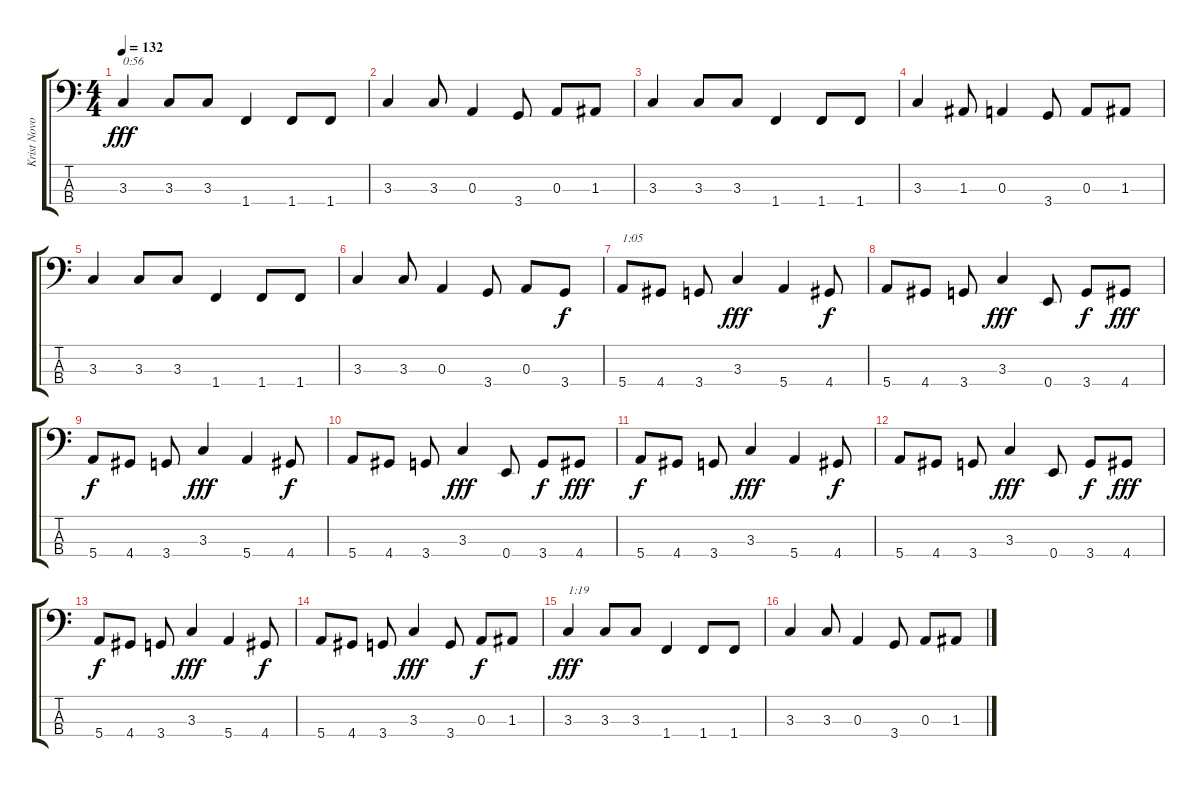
\track ("Krist Novoselic - Bass" "Krist Novo") {instrument electricbasspick}
\staff {score tabs}
\tuning (G2 D2 A1 E1) {hide}
\ts (4 4)
\tempo 132
\clef f4
\ks c
3.3.4{txt "0:56" dy fff} 3.3.8 3.3.8 1.4.4 1.4.8 1.4.8 |
3.3.4 3.3.8 0.3.4 3.4.8 0.3.8 1.3.8 |
3.3.4 3.3.8 3.3.8 1.4.4 1.4.8 1.4.8 |
3.3.4 1.3.8 0.3.4 3.4.8 0.3.8 1.3.8 |
3.3.4 3.3.8 3.3.8 1.4.4 1.4.8 1.4.8 |
3.3.4 3.3.8 0.3.4 3.4.8 0.3.8 3.4.8{dy f} |
5.4.8{txt "1:05"} 4.4.8 3.4.8 3.3.4{dy fff} 5.4.4 4.4.8{dy f} |
5.4.8 4.4.8 3.4.8 3.3.4{dy fff} 0.4.8 3.4.8{dy f} 4.4.8{dy fff} |
5.4.8{dy f} 4.4.8 3.4.8 3.3.4{dy fff} 5.4.4 4.4.8{dy f} |
5.4.8 4.4.8 3.4.8 3.3.4{dy fff} 0.4.8 3.4.8{dy f} 4.4.8{dy fff} |
5.4.8{dy f} 4.4.8 3.4.8 3.3.4{dy fff} 5.4.4 4.4.8{dy f} |
5.4.8 4.4.8 3.4.8 3.3.4{dy fff} 0.4.8 3.4.8{dy f} 4.4.8{dy fff} |
5.4.8{dy f} 4.4.8 3.4.8 3.3.4{dy fff} 5.4.4 4.4.8{dy f} |
5.4.8 4.4.8 3.4.8 3.3.4{dy fff} 3.4.8 0.3.8{dy f} 1.3.8 |
3.3.4{txt "1:19" dy fff} 3.3.8 3.3.8 1.4.4 1.4.8 1.4.8 |
3.3.4 3.3.8 0.3.4 3.4.8 0.3.8 1.3.8
